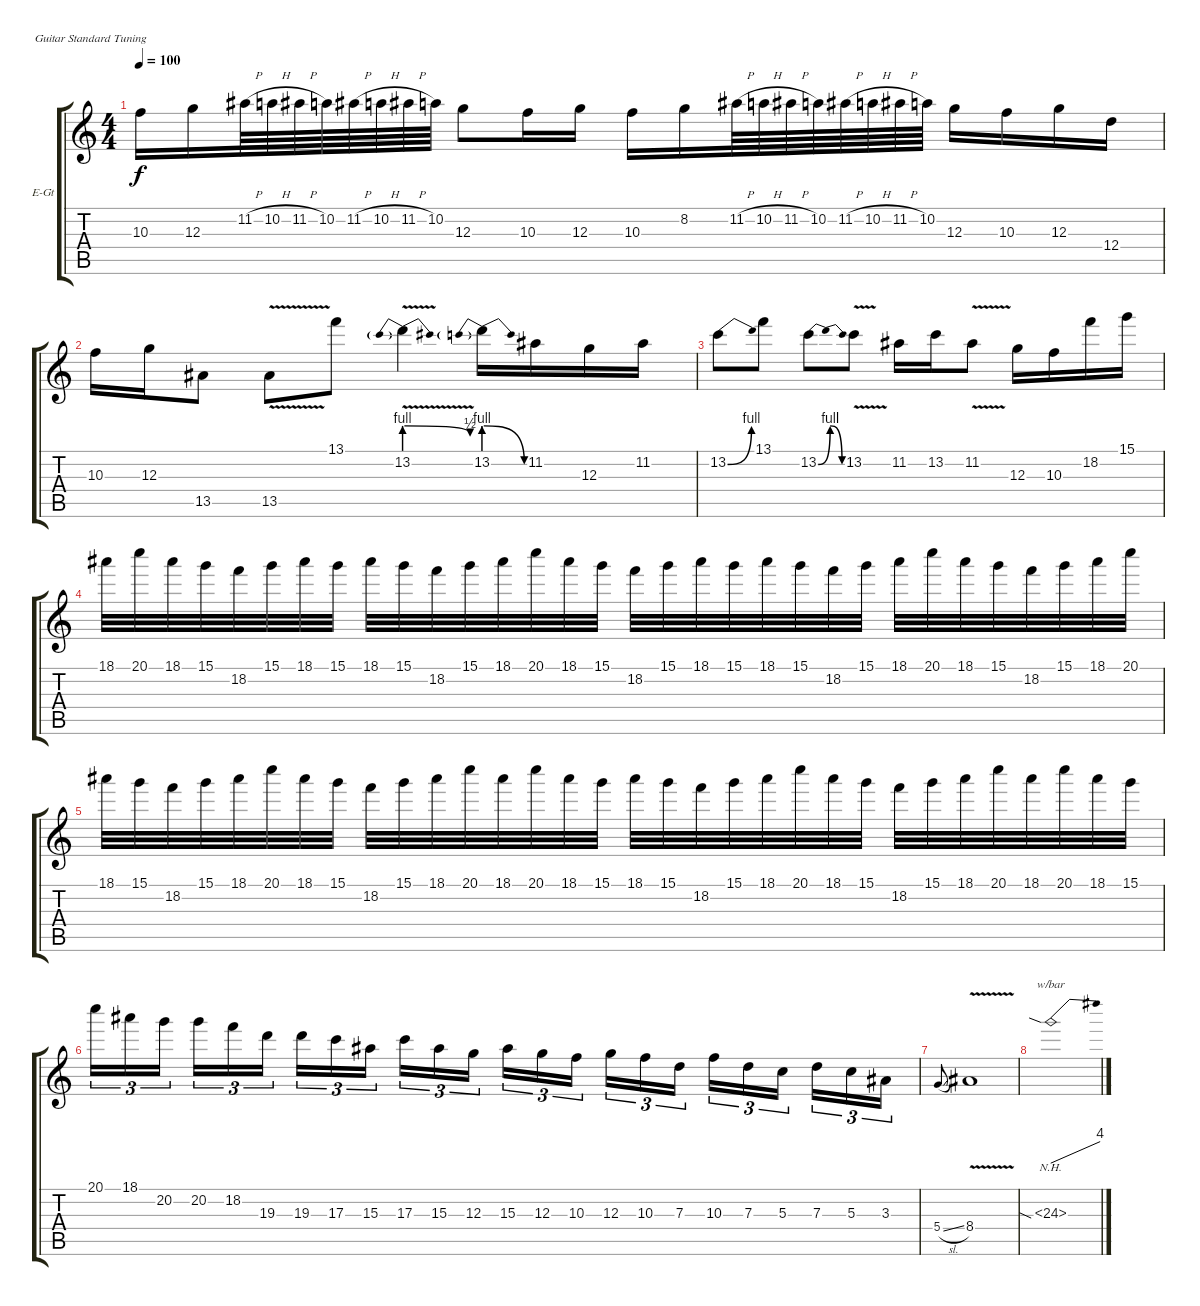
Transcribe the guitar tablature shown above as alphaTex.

\bracketExtendMode groupsimilarinstruments
\firstSystemTrackNameOrientation horizontal
\otherSystemsTrackNameOrientation horizontal
\track ("Lead" "E-Gt") {instrument overdrivenguitar}
\staff {score tabs}
\tuning (E4 B3 G3 D3 A2 E2)
\ts (4 4)
\tempo 100
\clef g2
\ks c
10.3.16{dy f} 12.3.16 11.2{h}.64 10.2{h}.64 11.2{h}.64 10.2.64 11.2{h}.64 10.2{h}.64 11.2{h}.64 10.2.64 12.3.8 10.3.16 12.3.16 10.3.16 8.2.16 11.2{h}.64 10.2{h}.64 11.2{h}.64 10.2.64 11.2{h}.64 10.2{h}.64 11.2{h}.64 10.2.64 12.3.16 10.3.16 12.3.16 12.4.16 |
10.3.16 12.3.16 13.5.8 13.5{v}.8 13.1.8 13.2{be (prebendrelease 0 4 30 2) v}.4 13.2{be (prebendrelease 0 4 15 0)}.16 11.2.16 12.3.16 11.2.16 |
13.2{be (bend 0 0 15 4)}.8 13.1.8 13.2{be (bendrelease 0 0 10.2 4 20.4 4 30 0)}.8 13.2{v}.8 11.2.16 13.2.16 11.2{v}.8 12.3.16 10.3.16 18.2.16 15.1.16 |
18.1.32 20.1.32 18.1.32 15.1.32 18.2.32 15.1.32 18.1.32 15.1.32 18.1.32 15.1.32 18.2.32 15.1.32 18.1.32 20.1.32 18.1.32 15.1.32 18.2.32 15.1.32 18.1.32 15.1.32 18.1.32 15.1.32 18.2.32 15.1.32 18.1.32 20.1.32 18.1.32 15.1.32 18.2.32 15.1.32 18.1.32 20.1.32 |
18.1.32 15.1.32 18.2.32 15.1.32 18.1.32 20.1.32 18.1.32 15.1.32 18.2.32 15.1.32 18.1.32 20.1.32 18.1.32 20.1.32 18.1.32 15.1.32 18.1.32 15.1.32 18.2.32 15.1.32 18.1.32 20.1.32 18.1.32 15.1.32 18.2.32 15.1.32 18.1.32 20.1.32 18.1.32 20.1.32 18.1.32 15.1.32 |
20.1.16{tu (3 2)} 18.1.16{tu (3 2)} 20.2.16{tu (3 2)} 20.2.16{tu (3 2)} 18.2.16{tu (3 2)} 19.3.16{tu (3 2)} 19.3.16{tu (3 2)} 17.3.16{tu (3 2)} 15.3.16{tu (3 2)} 17.3.16{tu (3 2)} 15.3.16{tu (3 2)} 12.3.16{tu (3 2)} 15.3.16{tu (3 2)} 12.3.16{tu (3 2)} 10.3.16{tu (3 2)} 12.3.16{tu (3 2)} 10.3.16{tu (3 2)} 7.3.16{tu (3 2)} 10.3.16{tu (3 2)} 7.3.16{tu (3 2)} 5.3.16{tu (3 2)} 7.3.16{tu (3 2)} 5.3.16{tu (3 2)} 3.3.16{tu (3 2)} |
5.4{sl}.8{gr onbeat} 8.4{v}.1 |
24.3{nh sia}.1{tbe (dive default 1.7999999999999998 0 59.4 16)}
